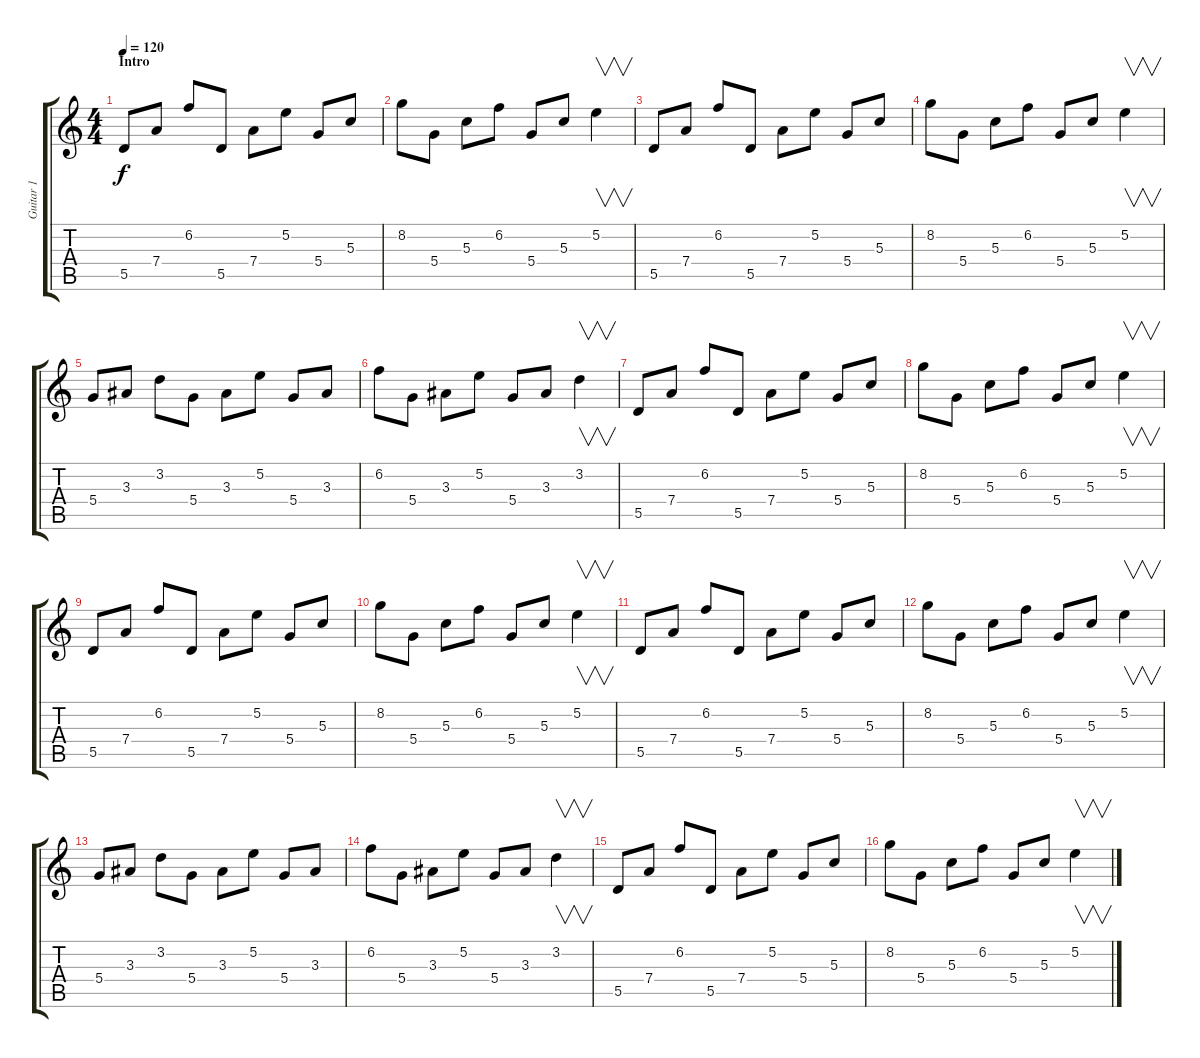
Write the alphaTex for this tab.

\track ("Guitar 1" "Guitar 1") {instrument acousticguitarnylon}
\staff {score tabs}
\tuning (E4 B3 G3 D3 A2 E2) {hide}
\ts (4 4)
\section ("" "Intro")
\tempo 120
\clef g2
\ks c
5.5.8{dy f instrument acousticguitarnylon} 7.4.8 6.2.8 5.5.8 7.4.8 5.2.8 5.4.8 5.3.8 |
8.2.8 5.4.8 5.3.8 6.2.8 5.4.8 5.3.8 5.2.4{v} |
5.5.8 7.4.8 6.2.8 5.5.8 7.4.8 5.2.8 5.4.8 5.3.8 |
8.2.8 5.4.8 5.3.8 6.2.8 5.4.8 5.3.8 5.2.4{v} |
5.4.8 3.3.8 3.2.8 5.4.8 3.3.8 5.2.8 5.4.8 3.3.8 |
6.2.8 5.4.8 3.3.8 5.2.8 5.4.8 3.3.8 3.2.4{v} |
5.5.8 7.4.8 6.2.8 5.5.8 7.4.8 5.2.8 5.4.8 5.3.8 |
8.2.8 5.4.8 5.3.8 6.2.8 5.4.8 5.3.8 5.2.4{v} |
5.5.8 7.4.8 6.2.8 5.5.8 7.4.8 5.2.8 5.4.8 5.3.8 |
8.2.8 5.4.8 5.3.8 6.2.8 5.4.8 5.3.8 5.2.4{v} |
5.5.8 7.4.8 6.2.8 5.5.8 7.4.8 5.2.8 5.4.8 5.3.8 |
8.2.8 5.4.8 5.3.8 6.2.8 5.4.8 5.3.8 5.2.4{v} |
5.4.8 3.3.8 3.2.8 5.4.8 3.3.8 5.2.8 5.4.8 3.3.8 |
6.2.8 5.4.8 3.3.8 5.2.8 5.4.8 3.3.8 3.2.4{v} |
5.5.8 7.4.8 6.2.8 5.5.8 7.4.8 5.2.8 5.4.8 5.3.8 |
8.2.8 5.4.8 5.3.8 6.2.8 5.4.8 5.3.8 5.2.4{v}
